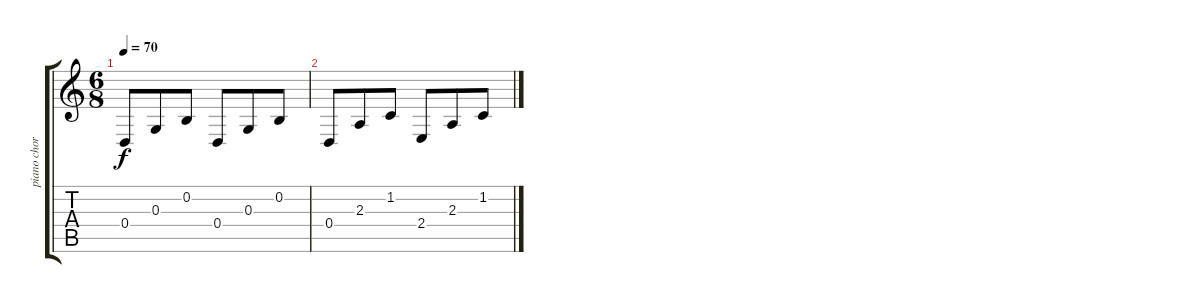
\track ("piano chord " "piano chor") {instrument acousticgrandpiano}
\staff {score tabs}
\tuning (E4 B3 G3 D3 A2 E2) {hide}
\ts (6 8)
\tempo 70
\clef g2
\ks c
0.4.8{dy f} 0.3.8 0.2.8 0.4.8 0.3.8 0.2.8 |
0.4.8 2.3.8 1.2.8 2.4.8 2.3.8 1.2.8
